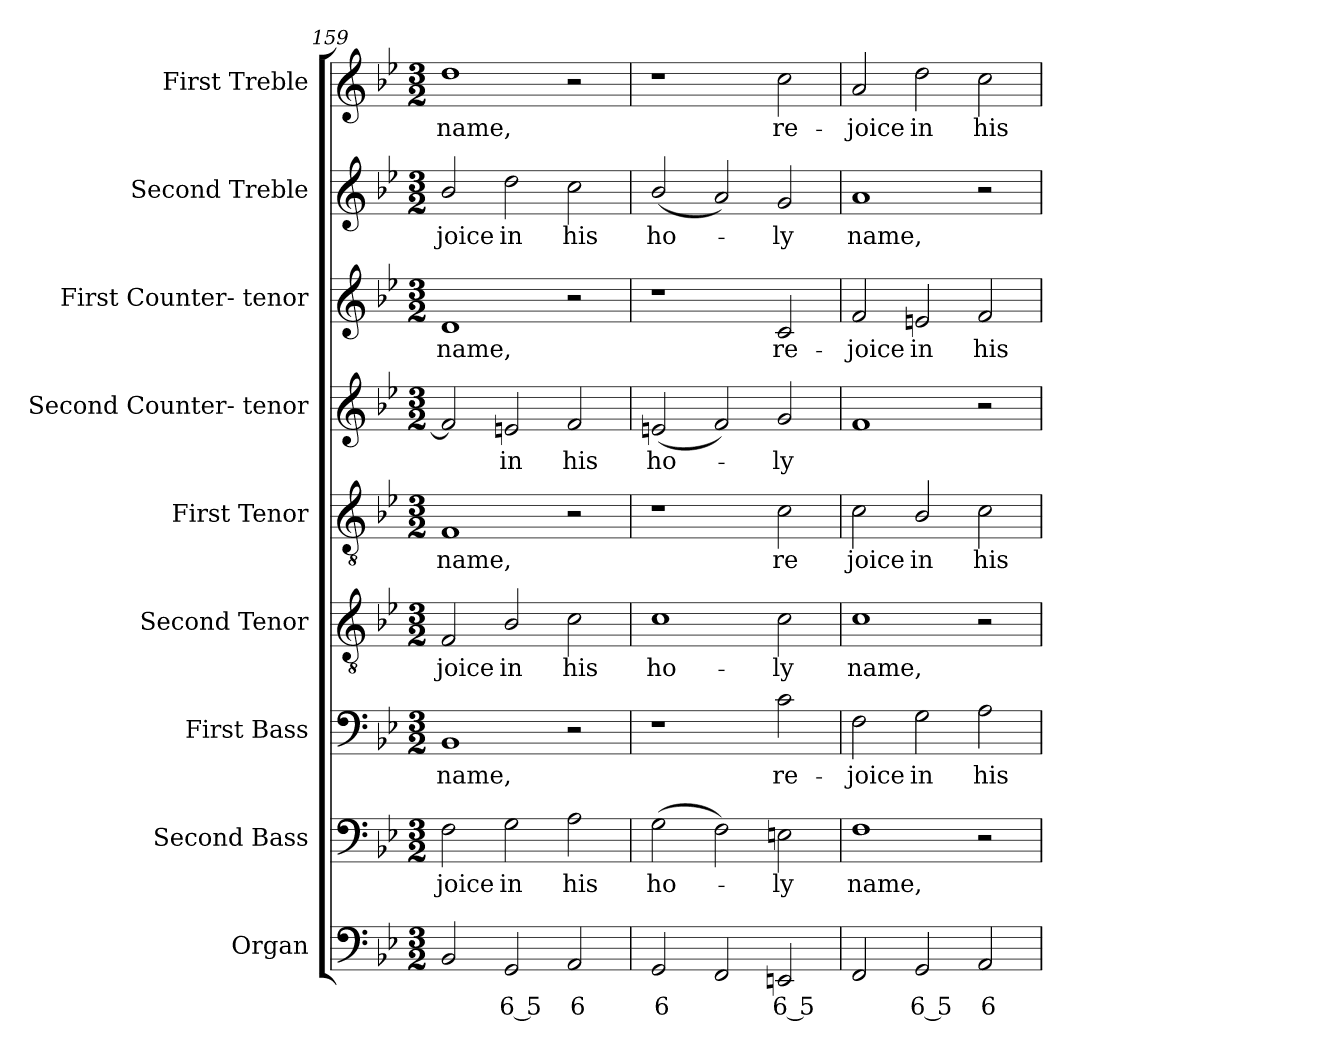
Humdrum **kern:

**kern	**text	**kern	**text	**kern	**text	**kern	**text	**kern	**text	**kern	**text	**kern	**text	**kern	**text	**kern	**text
*part9	*part9	*part8	*part8	*part7	*part7	*part6	*part6	*part5	*part5	*part4	*part4	*part3	*part3	*part2	*part2	*part1	*part1
*staff9	*staff9	*staff8	*staff8	*staff7	*staff7	*staff6	*staff6	*staff5	*staff5	*staff4	*staff4	*staff3	*staff3	*staff2	*staff2	*staff1	*staff1
*I"Organ	*	*I"Second Bass	*	*I"First Bass	*	*I"Second Tenor	*	*I"First Tenor	*	*I"Second Counter- tenor	*	*I"First Counter- tenor	*	*I"Second Treble	*	*I"First Treble	*
*I'Org.	*	*I'B2.	*	*I'B1.	*	*I'T2.	*	*I'T1.	*	*	*	*	*	*I'S2.	*	*	*
*clefF4	*	*clefF4	*	*clefF4	*	*clefGv2	*	*clefGv2	*	*clefG2	*	*clefG2	*	*clefG2	*	*clefG2	*
*	*	*	*	*	*	*ITrd7c12	*	*ITrd7c12	*	*	*	*	*	*	*	*	*
*k[b-e-]	*	*k[b-e-]	*	*k[b-e-]	*	*k[b-e-]	*	*k[b-e-]	*	*k[b-e-]	*	*k[b-e-]	*	*k[b-e-]	*	*k[b-e-]	*
*B-:	*	*B-:	*	*B-:	*	*B-:	*	*B-:	*	*B-:	*	*B-:	*	*B-:	*	*B-:	*
*M3/2	*	*M3/2	*	*M3/2	*	*M3/2	*	*M3/2	*	*M3/2	*	*M3/2	*	*M3/2	*	*M3/2	*
=159	=159	=159	=159	=159	=159	=159	=159	=159	=159	=159	=159	=159	=159	=159	=159	=159	=159
!	!	!	!LO:LY:b:color=#000000	!	!	!	!	!	!	!	!	!	!	!	!	!	!
!	!	!	!	!	!LO:LY:b:color=#000000	!	!	!	!	!	!	!	!	!	!	!	!
!	!	!	!	!	!	!	!LO:LY:b:color=#000000	!	!	!	!	!	!	!	!	!	!
!	!	!	!	!	!	!	!	!	!LO:LY:b:color=#000000	!	!	!	!	!	!	!	!
!	!	!	!	!	!	!	!	!	!	!	!	!	!LO:LY:b:color=#000000	!	!	!	!
!	!	!	!	!	!	!	!	!	!	!	!	!	!	!	!LO:LY:b:color=#000000	!	!
!	!	!	!	!	!	!	!	!	!	!	!	!	!	!	!	!	!LO:LY:b:color=#000000
2BB-i/	.	2Fi\	-joice	1BB-i	name,	2FFi/	-joice	1FFi	name,	2fi/]	.	1di	name,	2b-i/	-joice	1ddi	name,
!	!LO:LY:b:color=#000000	!	!	!	!	!	!	!	!	!	!	!	!	!	!	!	!
!	!	!	!LO:LY:b:color=#000000	!	!	!	!	!	!	!	!	!	!	!	!	!	!
!	!	!	!	!	!	!	!LO:LY:b:color=#000000	!	!	!	!	!	!	!	!	!	!
!	!	!	!	!	!	!	!	!	!	!	!LO:LY:b:color=#000000	!	!	!	!	!	!
!	!	!	!	!	!	!	!	!	!	!	!	!	!	!	!LO:LY:b:color=#000000	!	!
2GGi/	6 5	2Gi\	in	.	.	2BB-i/	in	.	.	2eni/	in	.	.	2ddi\	in	.	.
!	!LO:LY:b:color=#000000	!	!	!	!	!	!	!	!	!	!	!	!	!	!	!	!
!	!	!	!LO:LY:b:color=#000000	!	!	!	!	!	!	!	!	!	!	!	!	!	!
!	!	!	!	!	!	!	!LO:LY:b:color=#000000	!	!	!	!	!	!	!	!	!	!
!	!	!	!	!	!	!	!	!	!	!	!LO:LY:b:color=#000000	!	!	!	!	!	!
!	!	!	!	!	!	!	!	!	!	!	!	!	!	!	!LO:LY:b:color=#000000	!	!
2AAi/	6	2Ai\	his	2r	.	2Ci\	his	2r	.	2fi/	his	2r	.	2cci\	his	2r	.
=160	=160	=160	=160	=160	=160	=160	=160	=160	=160	=160	=160	=160	=160	=160	=160	=160	=160
!	!LO:LY:b:color=#000000	!	!	!	!	!	!	!	!	!	!	!	!	!	!	!	!
!	!	!	!LO:LY:b:color=#000000	!	!	!	!	!	!	!	!	!	!	!	!	!	!
!	!	!	!	!	!	!	!LO:LY:b:color=#000000	!	!	!	!	!	!	!	!	!	!
!	!	!	!	!	!	!	!	!	!	!	!LO:LY:b:color=#000000	!	!	!	!	!	!
!	!	!	!	!	!	!	!	!	!	!	!	!	!	!	!LO:LY:b:color=#000000	!	!
2GGi/	6	(2Gi\	ho-	1r	.	1Ci	ho-	1r	.	(2eni/	ho-	1r	.	(2b-i/	ho-	1r	.
2FFi/	.	2Fi\)	.	.	.	.	.	.	.	2fi/)	.	.	.	2ai/)	.	.	.
!	!LO:LY:b:color=#000000	!	!	!	!	!	!	!	!	!	!	!	!	!	!	!	!
!	!	!	!LO:LY:b:color=#000000	!	!	!	!	!	!	!	!	!	!	!	!	!	!
!	!	!	!	!	!LO:LY:b:color=#000000	!	!	!	!	!	!	!	!	!	!	!	!
!	!	!	!	!	!	!	!LO:LY:b:color=#000000	!	!	!	!	!	!	!	!	!	!
!	!	!	!	!	!	!	!	!	!LO:LY:b:color=#000000	!	!	!	!	!	!	!	!
!	!	!	!	!	!	!	!	!	!	!	!LO:LY:b:color=#000000	!	!	!	!	!	!
!	!	!	!	!	!	!	!	!	!	!	!	!	!LO:LY:b:color=#000000	!	!	!	!
!	!	!	!	!	!	!	!	!	!	!	!	!	!	!	!LO:LY:b:color=#000000	!	!
!	!	!	!	!	!	!	!	!	!	!	!	!	!	!	!	!	!LO:LY:b:color=#000000
2EEni/	6 5	2Eni\	-ly	2ci\	re-	2Ci\	-ly	2Ci\	re	2gi/	-ly	2ci/	re-	2gi/	-ly	2cci\	re-
!!LO:PB:g=z
=161	=161	=161	=161	=161	=161	=161	=161	=161	=161	=161	=161	=161	=161	=161	=161	=161	=161
!	!	!	!LO:LY:b:color=#000000	!	!	!	!	!	!	!	!	!	!	!	!	!	!
!	!	!	!	!	!LO:LY:b:color=#000000	!	!	!	!	!	!	!	!	!	!	!	!
!	!	!	!	!	!	!	!LO:LY:b:color=#000000	!	!	!	!	!	!	!	!	!	!
!	!	!	!	!	!	!	!	!	!LO:LY:b:color=#000000	!	!	!	!	!	!	!	!
!	!	!	!	!	!	!	!	!	!	!	!	!	!LO:LY:b:color=#000000	!	!	!	!
!	!	!	!	!	!	!	!	!	!	!	!	!	!	!	!LO:LY:b:color=#000000	!	!
!	!	!	!	!	!	!	!	!	!	!	!	!	!	!	!	!	!LO:LY:b:color=#000000
2FFi/	.	1Fi	name,	2Fi\	-joice	1Ci	name,	2Ci\	joice	1fi	.	2fi/	-joice	1ai	name,	2ai/	-joice
!	!LO:LY:b:color=#000000	!	!	!	!	!	!	!	!	!	!	!	!	!	!	!	!
!	!	!	!	!	!LO:LY:b:color=#000000	!	!	!	!	!	!	!	!	!	!	!	!
!	!	!	!	!	!	!	!	!	!LO:LY:b:color=#000000	!	!	!	!	!	!	!	!
!	!	!	!	!	!	!	!	!	!	!	!	!	!LO:LY:b:color=#000000	!	!	!	!
!	!	!	!	!	!	!	!	!	!	!	!	!	!	!	!	!	!LO:LY:b:color=#000000
2GGi/	6 5	.	.	2Gi\	in	.	.	2BB-i/	in	.	.	2eni/	in	.	.	2ddi\	in
!	!LO:LY:b:color=#000000	!	!	!	!	!	!	!	!	!	!	!	!	!	!	!	!
!	!	!	!	!	!LO:LY:b:color=#000000	!	!	!	!	!	!	!	!	!	!	!	!
!	!	!	!	!	!	!	!	!	!LO:LY:b:color=#000000	!	!	!	!	!	!	!	!
!	!	!	!	!	!	!	!	!	!	!	!	!	!LO:LY:b:color=#000000	!	!	!	!
!	!	!	!	!	!	!	!	!	!	!	!	!	!	!	!	!	!LO:LY:b:color=#000000
2AAi/	6	2r	.	2Ai\	his	2r	.	2Ci\	his	2r	.	2fi/	his	2r	.	2cci\	his
=	=	=	=	=	=	=	=	=	=	=	=	=	=	=	=	=	=
*-	*-	*-	*-	*-	*-	*-	*-	*-	*-	*-	*-	*-	*-	*-	*-	*-	*-
